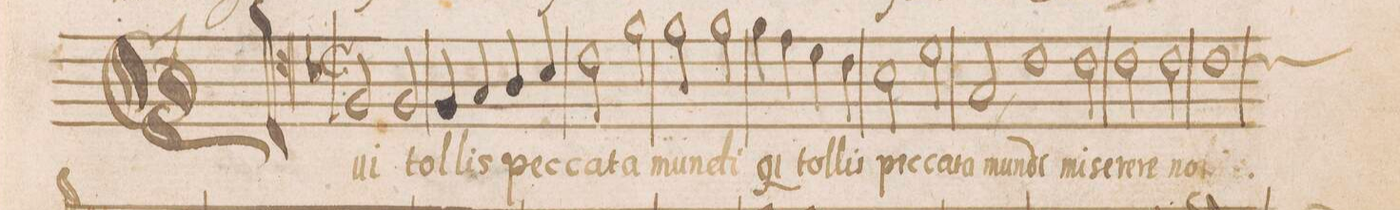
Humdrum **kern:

**kern	**text
*I"ALTVS	*
*clefC4	*
*k[b-]	*
*met(C|)	*
*M2/1	*
2F/	Qui
2F/	tol-
4F/	-lis
4G/	pec-
4A/	-ca-
4B-/	-ta
=55	=55
2c\	mun-
2f\	-di
2f\	q(u)i
2f\	tol-
=56	=56
4f\	.
4e\	-lis
4d\	pec-
4c\	-ca-
2B-\	-ta
2d\	mun-
=57	=57
2G,/	-di
1c	mi-
2c\	-se-
=58	=58
2c\	-re-
2c\	-re
*custos:c	*
1c	no-
=59	=59
*-	*-
